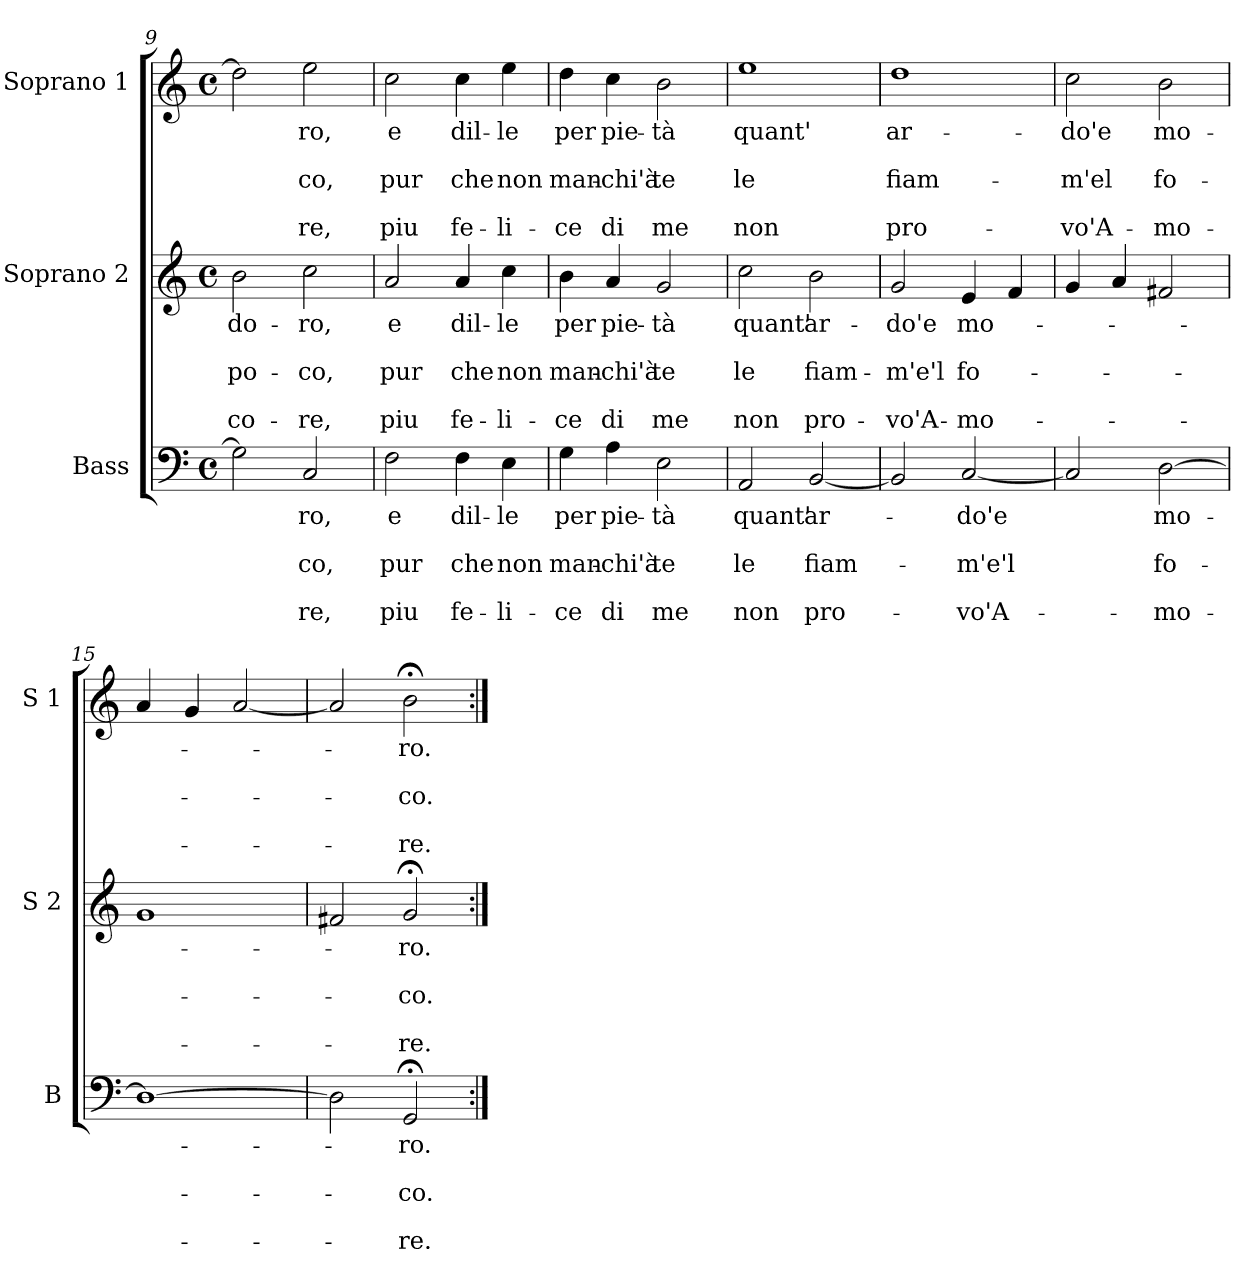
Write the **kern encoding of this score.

**kern	**text	**text	**text	**text	**text	**kern	**text	**text	**text	**text	**text	**kern	**text	**text	**text	**text	**text
*part3	*part3	*part3	*part3	*part3	*part3	*part2	*part2	*part2	*part2	*part2	*part2	*part1	*part1	*part1	*part1	*part1	*part1
*staff3	*staff3	*staff3	*staff3	*staff3	*staff3	*staff2	*staff2	*staff2	*staff2	*staff2	*staff2	*staff1	*staff1	*staff1	*staff1	*staff1	*staff1
*I"Bass	*	*	*	*	*	*I"Soprano 2	*	*	*	*	*	*I"Soprano 1	*	*	*	*	*
*I'B	*	*	*	*	*	*I'S 2	*	*	*	*	*	*I'S 1	*	*	*	*	*
!!LO:PB:g=z
*clefF4	*	*	*	*	*	*clefG2	*	*	*	*	*	*clefG2	*	*	*	*	*
*k[]	*	*	*	*	*	*k[]	*	*	*	*	*	*k[]	*	*	*	*	*
*C:	*	*	*	*	*	*C:	*	*	*	*	*	*C:	*	*	*	*	*
*M4/4	*	*	*	*	*	*M4/4	*	*	*	*	*	*M4/4	*	*	*	*	*
*met(c)	*	*	*	*	*	*met(c)	*	*	*	*	*	*met(c)	*	*	*	*	*
=9	=9	=9	=9	=9	=9	=9	=9	=9	=9	=9	=9	=9	=9	=9	=9	=9	=9
!	!	!	!	!	!	!	!LO:LY:b	!	!LO:LY:b	!	!LO:LY:b	!	!	!	!	!	!
2G\]	.	.	.	.	.	2b\	-do-	.	po-	.	co-	2dd\]	.	.	.	.	.
!	!LO:LY:b	!	!LO:LY:b	!	!LO:LY:b	!	!LO:LY:b	!	!LO:LY:b	!	!LO:LY:b	!	!LO:LY:b	!	!LO:LY:b	!	!LO:LY:b
2C/	-ro,	.	-co,	.	-re,	2cc\	-ro,	.	-co,	.	-re,	2ee\	-ro,	.	-co,	.	-re,
=10	=10	=10	=10	=10	=10	=10	=10	=10	=10	=10	=10	=10	=10	=10	=10	=10	=10
!	!LO:LY:b	!	!LO:LY:b	!	!LO:LY:b	!	!LO:LY:b	!	!LO:LY:b	!	!LO:LY:b	!	!LO:LY:b	!	!LO:LY:b	!	!LO:LY:b
2F\	e	.	pur	.	piu	2a/	e	.	pur	.	piu	2cc\	e	.	pur	.	piu
!	!LO:LY:b	!	!LO:LY:b	!	!LO:LY:b	!	!LO:LY:b	!	!LO:LY:b	!	!LO:LY:b	!	!LO:LY:b	!	!LO:LY:b	!	!LO:LY:b
4F\	dil-	.	che	.	fe-	4a/	dil-	.	che	.	fe-	4cc\	dil-	.	che	.	fe-
!	!LO:LY:b	!	!LO:LY:b	!	!LO:LY:b	!	!LO:LY:b	!	!LO:LY:b	!	!LO:LY:b	!	!LO:LY:b	!	!LO:LY:b	!	!LO:LY:b
4E\	-le	.	non	.	-li-	4cc\	-le	.	non	.	-li-	4ee\	-le	.	non	.	-li-
=11	=11	=11	=11	=11	=11	=11	=11	=11	=11	=11	=11	=11	=11	=11	=11	=11	=11
!	!LO:LY:b	!	!LO:LY:b	!	!LO:LY:b	!	!LO:LY:b	!	!LO:LY:b	!	!LO:LY:b	!	!LO:LY:b	!	!LO:LY:b	!	!LO:LY:b
4G\	per	.	man-	.	-ce	4b\	per	.	man-	.	-ce	4dd\	per	.	man-	.	-ce
!	!LO:LY:b	!	!LO:LY:b	!	!LO:LY:b	!	!LO:LY:b	!	!LO:LY:b	!	!LO:LY:b	!	!LO:LY:b	!	!LO:LY:b	!	!LO:LY:b
4A\	pie-	.	-chi'à	.	di	4a/	pie-	.	-chi'à	.	di	4cc\	pie-	.	-chi'à	.	di
!	!LO:LY:b	!	!LO:LY:b	!	!LO:LY:b	!	!LO:LY:b	!	!LO:LY:b	!	!LO:LY:b	!	!LO:LY:b	!	!LO:LY:b	!	!LO:LY:b
2E\	-tà	.	te	.	me	2g/	-tà	.	te	.	me	2b\	-tà	.	te	.	me
=12	=12	=12	=12	=12	=12	=12	=12	=12	=12	=12	=12	=12	=12	=12	=12	=12	=12
!	!LO:LY:b	!	!LO:LY:b	!	!LO:LY:b	!	!LO:LY:b	!	!LO:LY:b	!	!LO:LY:b	!	!LO:LY:b	!	!LO:LY:b	!	!LO:LY:b
2AA/	quant'	.	le	.	non	2cc\	quant'	.	le	.	non	1ee	quant'	.	le	.	non
!	!LO:LY:b	!	!LO:LY:b	!	!LO:LY:b	!	!LO:LY:b	!	!LO:LY:b	!	!LO:LY:b	!	!	!	!	!	!
[2BB/	ar-	.	fiam-	.	pro-	2b\	ar-	.	fiam-	.	pro-	.	.	.	.	.	.
!!LO:LB:g=z
=13	=13	=13	=13	=13	=13	=13	=13	=13	=13	=13	=13	=13	=13	=13	=13	=13	=13
!	!	!	!	!	!	!	!LO:LY:b	!	!LO:LY:b	!	!LO:LY:b	!	!LO:LY:b	!	!LO:LY:b	!	!LO:LY:b
2BB/]	.	.	.	.	.	2g/	-do'e	.	-m'e'l	.	-vo'A-	1dd	ar-	.	fiam-	.	pro-
!	!LO:LY:b	!	!LO:LY:b	!	!LO:LY:b	!	!LO:LY:b	!	!LO:LY:b	!	!LO:LY:b	!	!	!	!	!	!
[2C/	-do'e	.	-m'e'l	.	-vo'A-	4e/	mo-	.	fo-	.	-mo-	.	.	.	.	.	.
.	.	.	.	.	.	4f/	.	.	.	.	.	.	.	.	.	.	.
=14	=14	=14	=14	=14	=14	=14	=14	=14	=14	=14	=14	=14	=14	=14	=14	=14	=14
!	!	!	!	!	!	!	!	!	!	!	!	!	!LO:LY:b	!	!LO:LY:b	!	!LO:LY:b
2C/]	.	.	.	.	.	4g/	.	.	.	.	.	2cc\	-do'e	.	-m'el	.	-vo'A-
.	.	.	.	.	.	4a/	.	.	.	.	.	.	.	.	.	.	.
!	!LO:LY:b	!	!LO:LY:b	!	!LO:LY:b	!	!	!	!	!	!	!	!LO:LY:b	!	!LO:LY:b	!	!LO:LY:b
[2D\	mo-	.	fo-	.	-mo-	2f#X/	.	.	.	.	.	2b\	mo-	.	fo-	.	-mo-
=15	=15	=15	=15	=15	=15	=15	=15	=15	=15	=15	=15	=15	=15	=15	=15	=15	=15
1D_	.	.	.	.	.	1g	.	.	.	.	.	4a/	.	.	.	.	.
.	.	.	.	.	.	.	.	.	.	.	.	4g/	.	.	.	.	.
.	.	.	.	.	.	.	.	.	.	.	.	[2a/	.	.	.	.	.
=16	=16	=16	=16	=16	=16	=16	=16	=16	=16	=16	=16	=16	=16	=16	=16	=16	=16
2D\]	.	.	.	.	.	2f#X/	.	.	.	.	.	2a/]	.	.	.	.	.
!	!LO:LY:b	!	!LO:LY:b	!	!LO:LY:b	!	!LO:LY:b	!	!LO:LY:b	!	!LO:LY:b	!	!LO:LY:b	!	!LO:LY:b	!	!LO:LY:b
2GG;</	-ro.	.	-co.	.	-re.	2g;</	-ro.	.	-co.	.	-re.	2b;<\	-ro.	.	-co.	.	-re.
=:|!	=:|!	=:|!	=:|!	=:|!	=:|!	=:|!	=:|!	=:|!	=:|!	=:|!	=:|!	=:|!	=:|!	=:|!	=:|!	=:|!	=:|!
*-	*-	*-	*-	*-	*-	*-	*-	*-	*-	*-	*-	*-	*-	*-	*-	*-	*-
